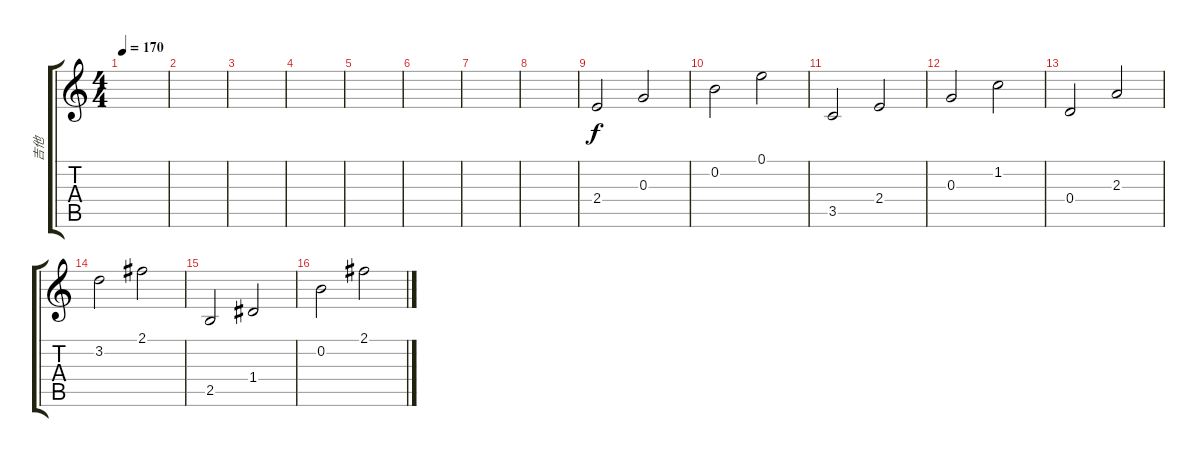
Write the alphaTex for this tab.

\track ("吉他" "吉他") {instrument electricguitarclean}
\staff {score tabs}
\tuning (E4 B3 G3 D3 A2 E2) {hide}
\ts (4 4)
\tempo 170
\clef g2
\ks c
|
|
|
|
|
|
|
|
2.4.2 0.3.2 |
0.2.2 0.1.2 |
3.5.2 2.4.2 |
0.3.2 1.2.2 |
0.4.2 2.3.2 |
3.2.2 2.1.2 |
2.5.2 1.4.2 |
0.2.2 2.1.2
